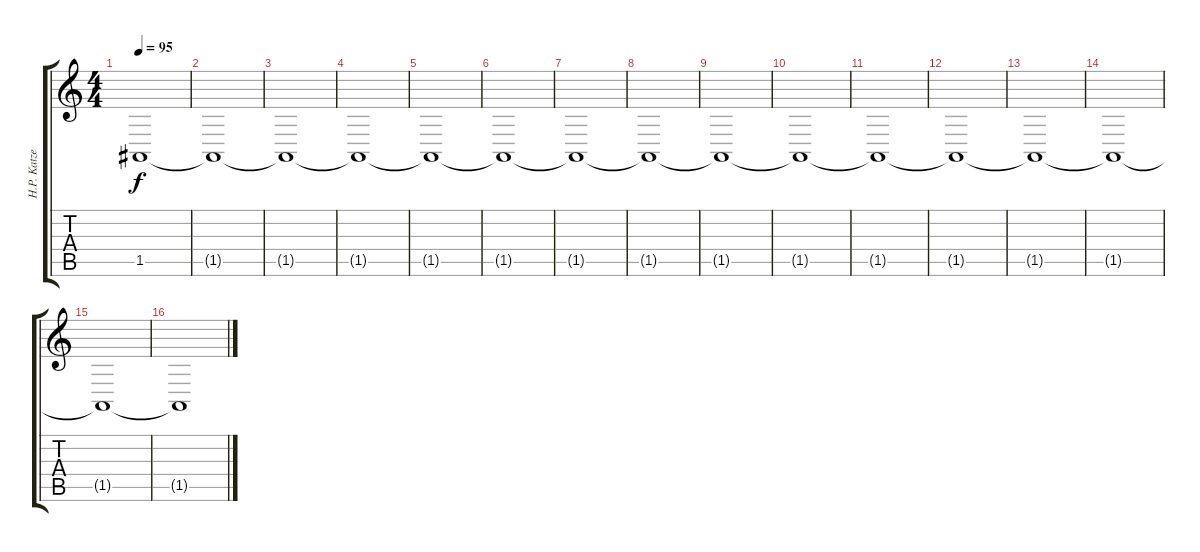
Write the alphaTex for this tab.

\track ("H.P. Katzenburg (Strings)" "H.P. Katze") {instrument synthstrings1}
\staff {score tabs}
\tuning (E4 B3 G3 D3 A2 E2) {hide}
\ts (4 4)
\tempo 95
\clef g2
\ks c
1.5.1{dy f instrument synthstrings1} |
1.5{t}.1 |
1.5{t}.1 |
1.5{t}.1 |
1.5{t}.1 |
1.5{t}.1 |
1.5{t}.1 |
1.5{t}.1 |
1.5{t}.1 |
1.5{t}.1 |
1.5{t}.1 |
1.5{t}.1 |
1.5{t}.1 |
1.5{t}.1 |
1.5{t}.1 |
1.5{t}.1
